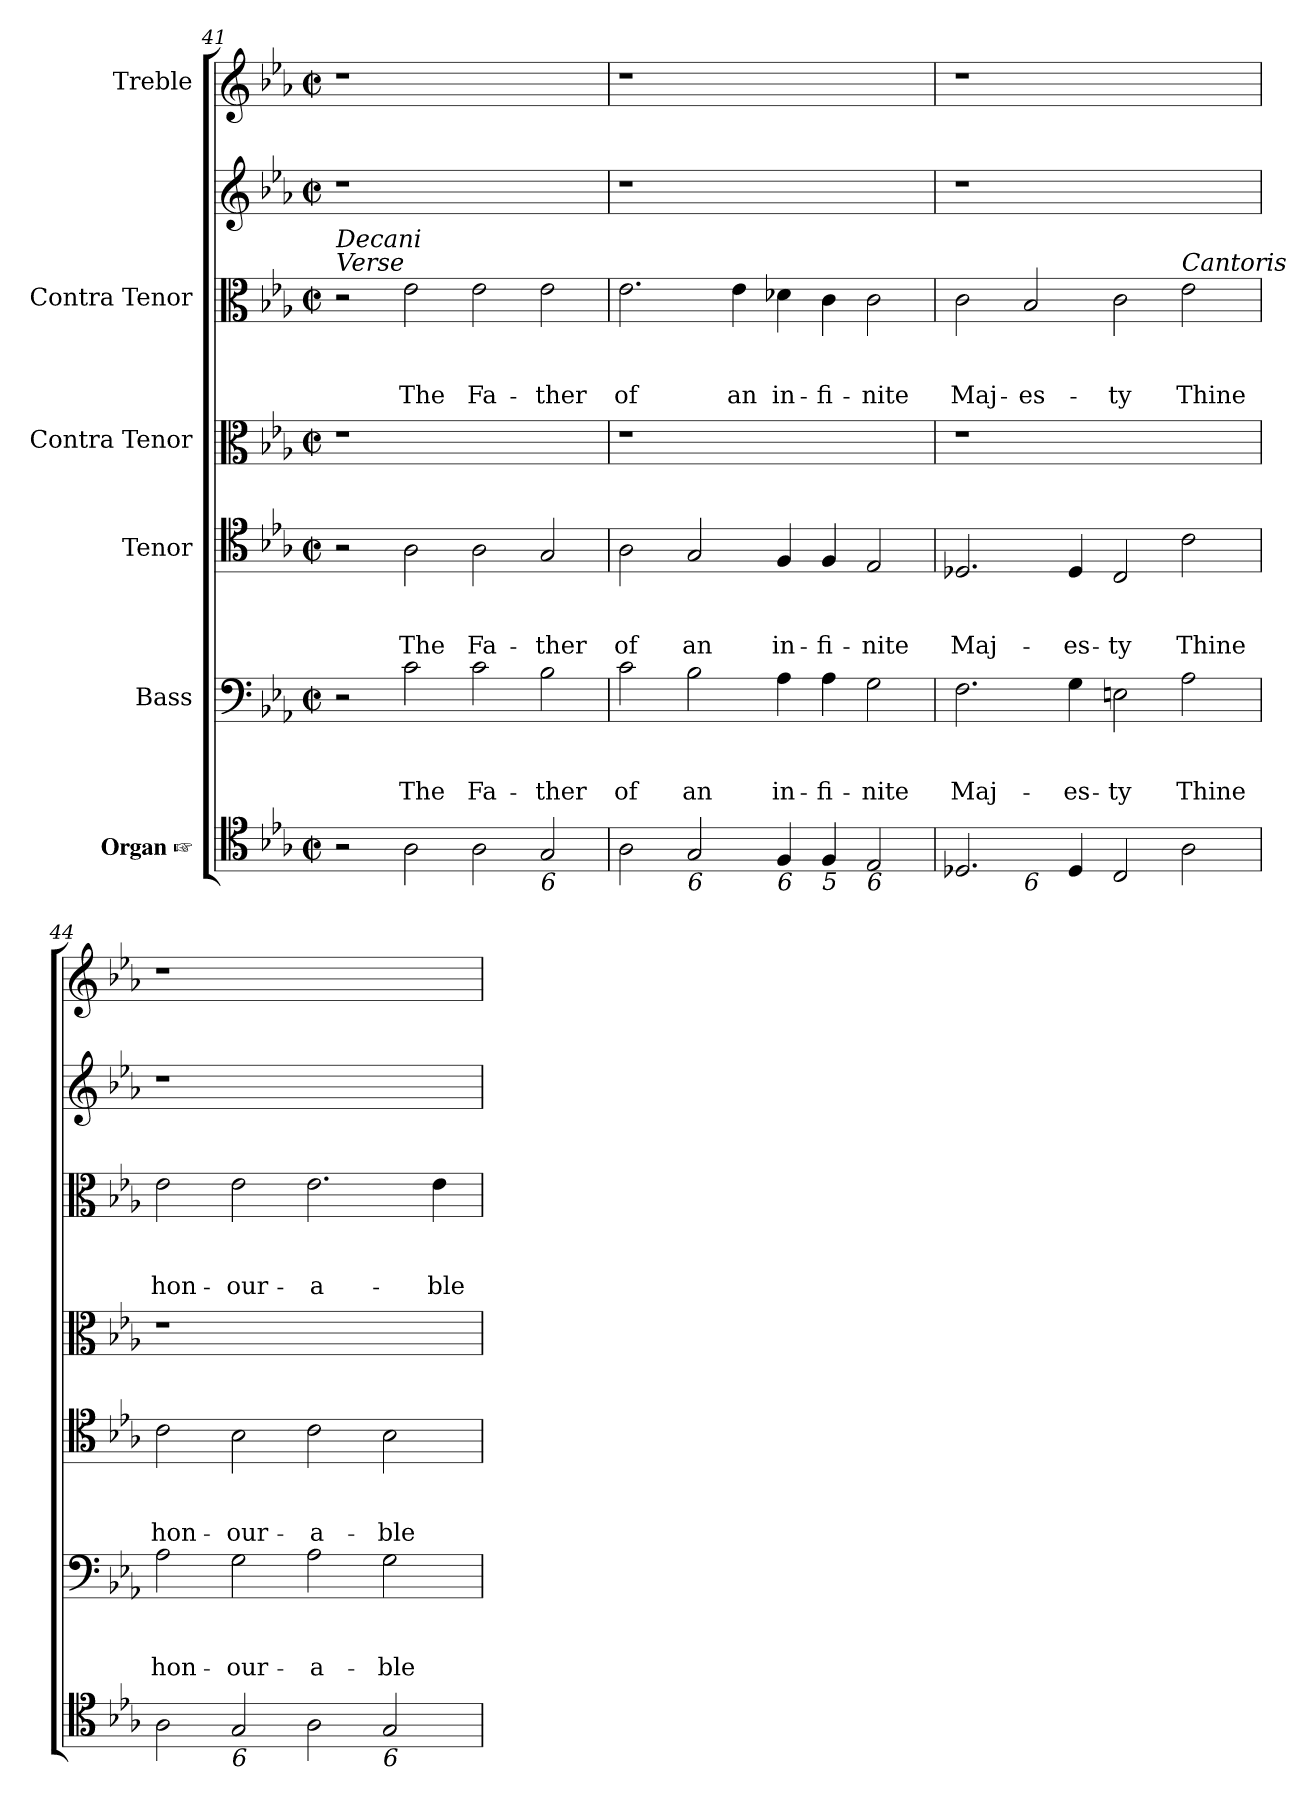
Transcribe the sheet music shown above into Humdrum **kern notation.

**kern	**kern	**text	**text	**text	**kern	**text	**text	**text	**kern	**kern	**text	**text	**text	**kern	**kern
*part7	*part6	*part6	*part6	*part6	*part5	*part5	*part5	*part5	*part4	*part3	*part3	*part3	*part3	*part2	*part1
*staff7	*staff6	*staff6	*staff6	*staff6	*staff5	*staff5	*staff5	*staff5	*staff4	*staff3	*staff3	*staff3	*staff3	*staff2	*staff1
*I"Organ     ☞	*I"Bass	*	*	*	*I"Tenor	*	*	*	*I"Contra Tenor	*I"Contra Tenor	*	*	*	*	*I"Treble
!!LO:LB:g=z
*clefC4	*clefF4	*	*	*	*clefC4	*	*	*	*clefC3	*clefC3	*	*	*	*clefG2	*clefG2
*k[b-e-a-]	*k[b-e-a-]	*	*	*	*k[b-e-a-]	*	*	*	*k[b-e-a-]	*k[b-e-a-]	*	*	*	*k[b-e-a-]	*k[b-e-a-]
*E-:	*E-:	*	*	*	*E-:	*	*	*	*E-:	*E-:	*	*	*	*E-:	*E-:
*M2/2	*M2/2	*	*	*	*M2/2	*	*	*	*M2/2	*M2/2	*	*	*	*M2/2	*M2/2
*met(c|)	*met(c|)	*	*	*	*met(c|)	*	*	*	*met(c|)	*met(c|)	*	*	*	*met(c|)	*met(c|)
=41	=41	=41	=41	=41	=41	=41	=41	=41	=41	=41	=41	=41	=41	=41	=41
!	!	!	!	!	!	!	!	!	!	!LO:TX:a:i:t=Verse	!	!	!	!	!
!	!	!	!	!	!	!	!	!	!	!LO:TX:a:i:t=Decani	!	!	!	!	!
2r	2r	.	.	.	2r	.	.	.	1r	2r	.	.	.	1r	1r
!	!	!	!	!LO:LY:b	!	!	!	!LO:LY:b	!	!	!	!	!LO:LY:b	!	!
2A-\	2c\	.	.	The	2A-\	.	.	The	.	2e-\	.	.	The	.	.
!	!	!	!	!LO:LY:b	!	!	!	!LO:LY:b	!	!	!	!	!LO:LY:b	!	!
2A-\	2c\	.	.	Fa-	2A-\	.	.	Fa-	1ryy	2e-\	.	.	Fa-	1ryy	1ryy
!LO:TX:b:i:t=6	!	!	!	!	!	!	!	!	!	!	!	!	!	!	!
!	!	!	!	!LO:LY:b	!	!	!	!LO:LY:b	!	!	!	!	!LO:LY:b	!	!
2G/	2B-\	.	.	-ther	2G/	.	.	-ther	.	2e-\	.	.	-ther	.	.
=42	=42	=42	=42	=42	=42	=42	=42	=42	=42	=42	=42	=42	=42	=42	=42
!	!	!	!	!LO:LY:b	!	!	!	!LO:LY:b	!	!	!	!	!LO:LY:b	!	!
2A-\	2c\	.	.	of	2A-\	.	.	of	1r	2.e-\	.	.	of	1r	1r
!LO:TX:b:i:t=6	!	!	!	!	!	!	!	!	!	!	!	!	!	!	!
!	!	!	!	!LO:LY:b	!	!	!	!LO:LY:b	!	!	!	!	!	!	!
2G/	2B-\	.	.	an	2G/	.	.	an	.	.	.	.	.	.	.
!	!	!	!	!	!	!	!	!	!	!	!	!	!LO:LY:b	!	!
.	.	.	.	.	.	.	.	.	.	4e-\	.	.	an	.	.
!LO:TX:b:i:t=6	!	!	!	!	!	!	!	!	!	!	!	!	!	!	!
!	!	!	!	!LO:LY:b	!	!	!	!LO:LY:b	!	!	!	!	!LO:LY:b	!	!
4F/	4A-\	.	.	in-	4F/	.	.	in-	1ryy	4d-X\	.	.	in-	1ryy	1ryy
!LO:TX:b:i:t=5	!	!	!	!	!	!	!	!	!	!	!	!	!	!	!
!	!	!	!	!LO:LY:b	!	!	!	!LO:LY:b	!	!	!	!	!LO:LY:b	!	!
4F/	4A-\	.	.	-fi-	4F/	.	.	-fi-	.	4c\	.	.	-fi-	.	.
!LO:TX:b:i:t=6	!	!	!	!	!	!	!	!	!	!	!	!	!	!	!
!	!	!	!	!LO:LY:b	!	!	!	!LO:LY:b	!	!	!	!	!LO:LY:b	!	!
2E-/	2G\	.	.	-nite	2E-/	.	.	-nite	.	2c\	.	.	-nite	.	.
=43	=43	=43	=43	=43	=43	=43	=43	=43	=43	=43	=43	=43	=43	=43	=43
!LO:TX:b:i:t=7	!	!	!	!	!	!	!	!	!	!	!	!	!	!	!
!	!	!	!	!LO:LY:b	!	!	!	!LO:LY:b	!	!	!	!	!LO:LY:b	!	!
*^	*	*	*	*	*	*	*	*	*	*	*	*	*	*	*
2.D-X/	2ryy	2.F\	.	.	Maj-	2.D-X/	.	.	Maj-	1r	2c\	.	.	Maj-	1r	1r
!	!LO:TX:b:i:t=6	!	!	!	!	!	!	!	!	!	!	!	!	!	!	!
!	!	!	!	!	!	!	!	!	!	!	!	!	!	!LO:LY:b	!	!
.	1.ryy	.	.	.	.	.	.	.	.	.	2B-/	.	.	-es-	.	.
!	!	!	!	!	!LO:LY:b	!	!	!	!LO:LY:b	!	!	!	!	!	!	!
4D-/	.	4G\	.	.	-es-	4D-/	.	.	-es-	.	.	.	.	.	.	.
!	!	!	!	!	!LO:LY:b	!	!	!	!LO:LY:b	!	!	!	!	!LO:LY:b	!	!
2C/	.	2En\	.	.	-ty	2C/	.	.	-ty	1ryy	2c\	.	.	-ty	1ryy	1ryy
!	!	!	!	!	!	!	!	!	!	!	!LO:TX:a:i:t=Cantoris	!	!	!	!	!
!	!	!	!	!	!LO:LY:b	!	!	!	!LO:LY:b	!	!	!	!	!LO:LY:b	!	!
2A-\	.	2A-\	.	.	Thine	2c\	.	.	Thine	.	2e-\	.	.	Thine	.	.
!!LO:PB:g=z
=44	=44	=44	=44	=44	=44	=44	=44	=44	=44	=44	=44	=44	=44	=44	=44	=44
!	!	!	!	!	!LO:LY:b	!	!	!	!LO:LY:b	!	!	!	!	!LO:LY:b	!	!
*v	*v	*	*	*	*	*	*	*	*	*	*	*	*	*	*	*
2A-\	2A-\	.	.	hon-	2c\	.	.	hon-	1r	2e-\	.	.	hon-	1r	1r
!LO:TX:b:i:t=6	!	!	!	!	!	!	!	!	!	!	!	!	!	!	!
!	!	!	!	!LO:LY:b	!	!	!	!LO:LY:b	!	!	!	!	!LO:LY:b	!	!
2G/	2G\	.	.	-our-	2B-\	.	.	-our-	.	2e-\	.	.	-our-	.	.
!	!	!	!	!LO:LY:b	!	!	!	!LO:LY:b	!	!	!	!	!LO:LY:b	!	!
2A-\	2A-\	.	.	-a-	2c\	.	.	-a-	1ryy	2.e-\	.	.	-a-	1ryy	1ryy
!LO:TX:b:i:t=6	!	!	!	!	!	!	!	!	!	!	!	!	!	!	!
!	!	!	!	!LO:LY:b	!	!	!	!LO:LY:b	!	!	!	!	!	!	!
2G/	2G\	.	.	-ble	2B-\	.	.	-ble	.	.	.	.	.	.	.
!	!	!	!	!	!	!	!	!	!	!	!	!	!LO:LY:b	!	!
.	.	.	.	.	.	.	.	.	.	4e-\	.	.	-ble	.	.
=	=	=	=	=	=	=	=	=	=	=	=	=	=	=	=
*-	*-	*-	*-	*-	*-	*-	*-	*-	*-	*-	*-	*-	*-	*-	*-
